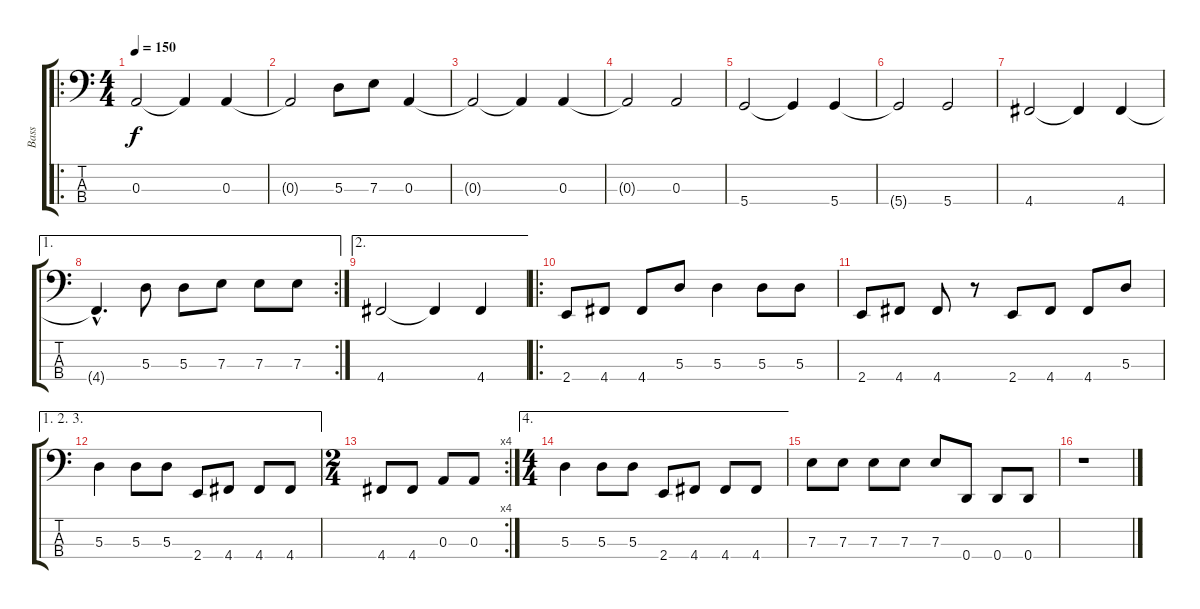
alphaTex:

\track ("Bass" "Bass") {instrument electricbassfinger}
\staff {score tabs}
\tuning (G2 D2 A1 D1) {hide}
\ro
\ts (4 4)
\tempo 150
\clef f4
\ks c
0.3.2{dy f} 0.3{t}.4 0.3.4 |
0.3{t}.2 5.3.8 7.3.8 0.3.4 |
0.3{t}.2 0.3{t}.4 0.3.4 |
0.3{t}.2 0.3.2 |
5.4.2 5.4{t}.4 5.4.4 |
5.4{t}.2 5.4.2 |
4.4.2 4.4{t}.4 4.4.4 |
\ae 1
\rc 2
4.4{hac t}.4{d} 5.3.8 5.3.8 7.3.8 7.3.8 7.3.8 |
\ae 2
4.4.2 4.4{t}.4 4.4.4 |
\ro
2.4.8 4.4.8 4.4.8 5.3.8 5.3.4 5.3.8 5.3.8 |
2.4.8 4.4.8 4.4.8 r.8 2.4.8 4.4.8 4.4.8 5.3.8 |
\ae (1 2 3)
5.3.4 5.3.8 5.3.8 2.4.8 4.4.8 4.4.8 4.4.8 |
\rc 4
\ts (2 4)
4.4.8 4.4.8 0.3.8 0.3.8 |
\ae 4
\ts (4 4)
5.3.4 5.3.8 5.3.8 2.4.8 4.4.8 4.4.8 4.4.8 |
7.3.8 7.3.8 7.3.8 7.3.8 7.3.8 0.4.8 0.4.8 0.4.8 |
r.1
